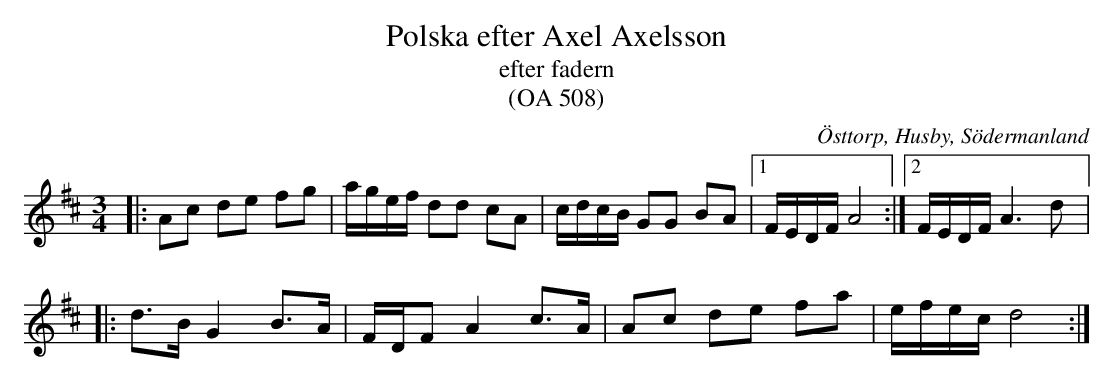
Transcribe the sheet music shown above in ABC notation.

X:1
T:Polska efter Axel Axelsson
T:efter fadern
T:(OA 508)
O:Östtorp, Husby, Södermanland
M:3/4
L:1/4
Q:100
K:D
|: A/c/ d/e/ f/g/ | a/4g/4e/4f/4 d/d/ c/A/ | c/4d/4c/4B/4 G/G/ B/A/ |1 F/4E/4D/4F/4 A2 :|2  F/4E/4D/4F/4 A3/2 d/ |:
d/>B/ G B/>A/ | F/4D/4F/ A c/>A/ | A/c/ d/e/ f/a/ |  e/4f/4e/4c/4 d2 :|
